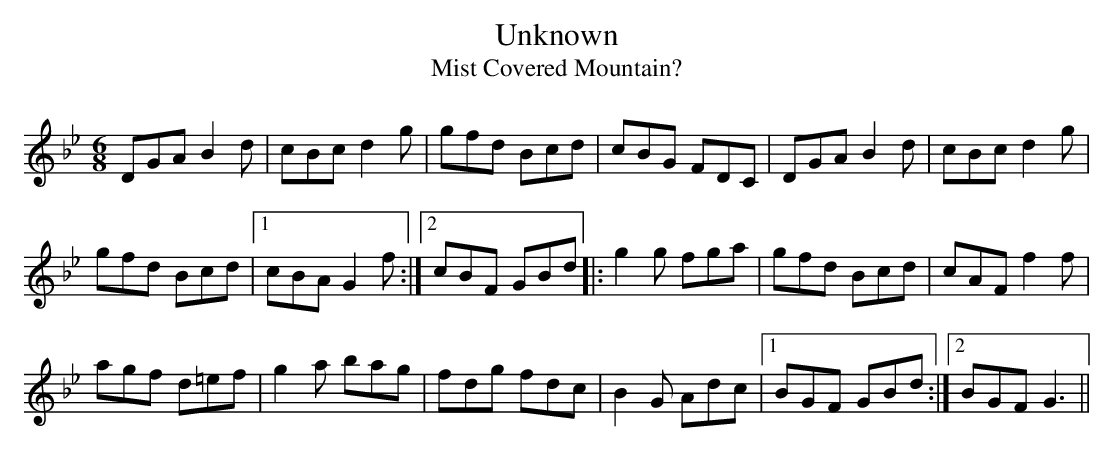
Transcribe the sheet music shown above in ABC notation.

X:1
T:Unknown
T:Mist Covered Mountain?
M:6/8
L:1/8
K:Gm
DGA B2d | cBc d2g | gfd Bcd | cBG FDC | DGA B2d |cBc d2g |!
gfd Bcd |1 cBA G2f :|2 cBF GBd |:g2g fga |gfd Bcd | cAF f2f |!
agf d=ef |g2a bag |fdg fdc |B2G Adc |1BGF GBd :|2BGF G3||
